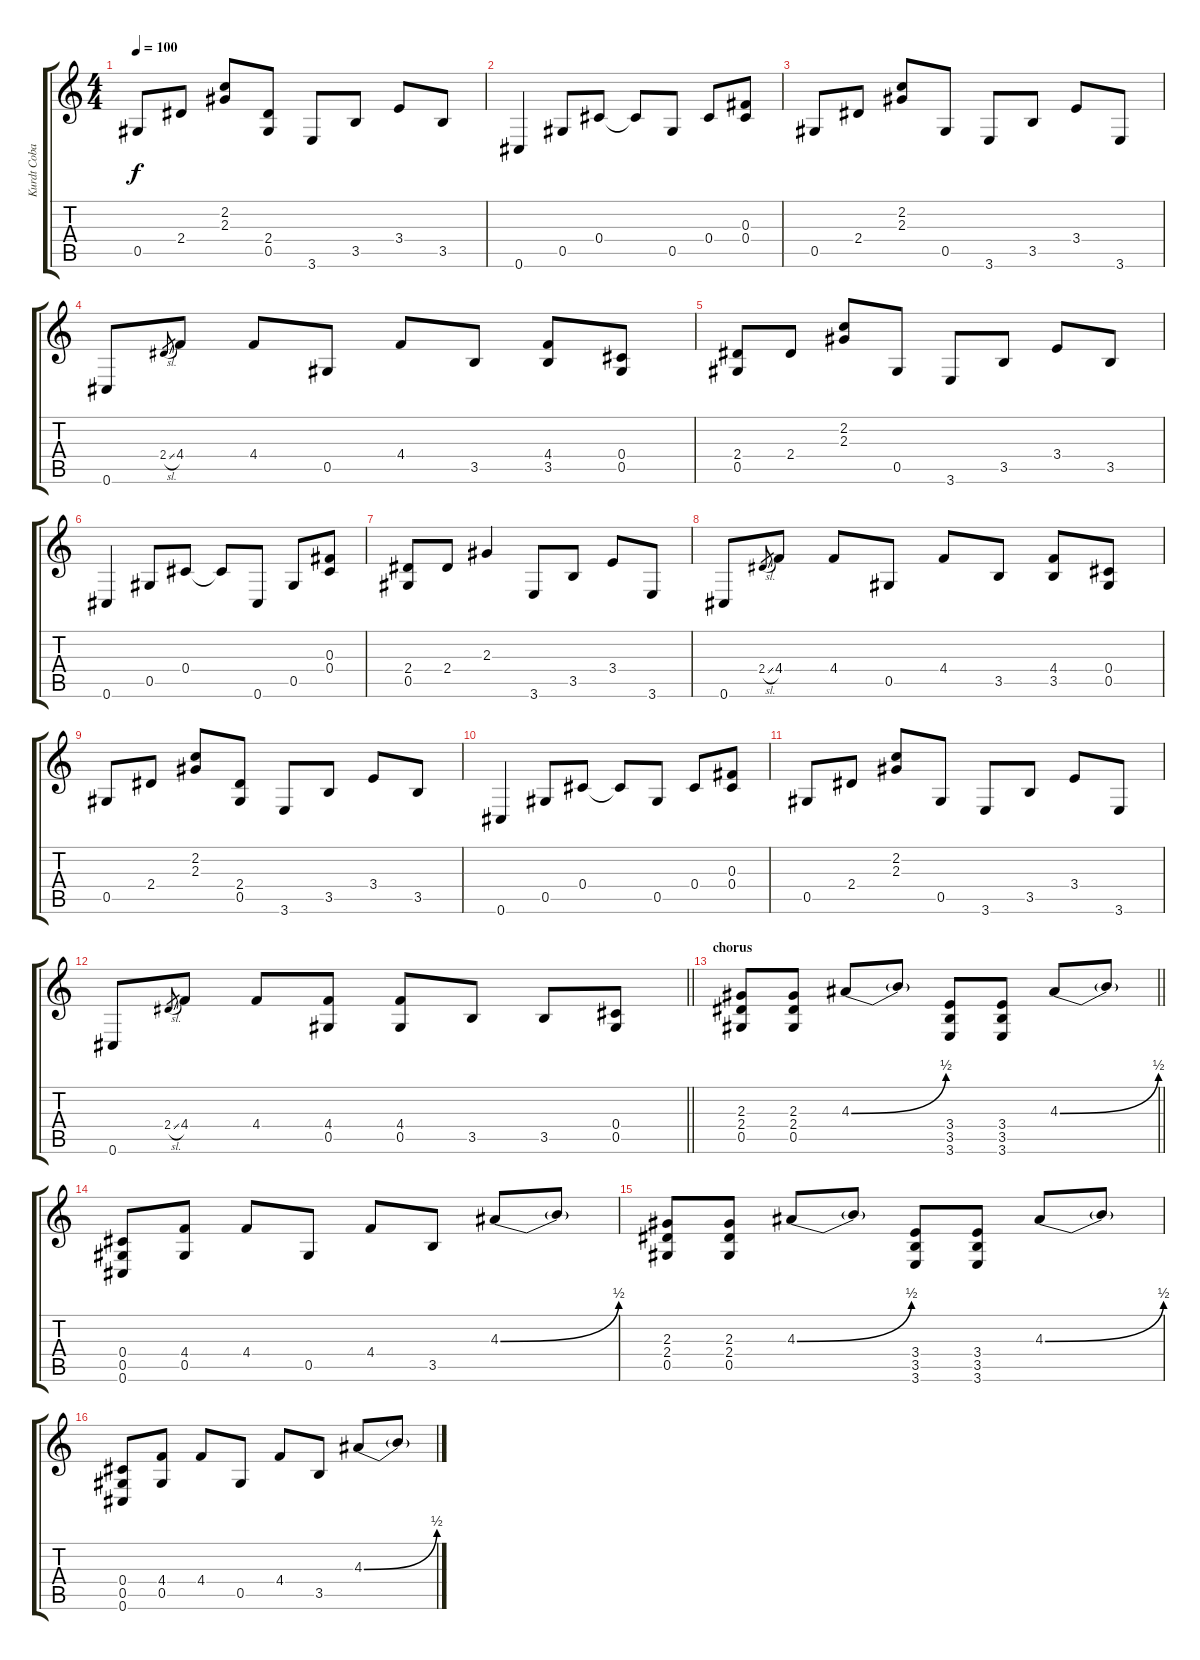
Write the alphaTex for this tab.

\track ("Kurdt Cobain" "Kurdt Coba") {instrument electricguitarclean}
\staff {score tabs}
\tuning (Eb4 Bb3 Gb3 Db3 Ab2 Db2) {hide}
\ts (4 4)
\tempo 100
\clef g2
\ks c
0.5.8{dy f} 2.4.8 (2.2 2.3).8 (2.4 0.5).8 3.6.8 3.5.8 3.4.8 3.5.8 |
0.6.4 0.5.8 0.4.8 0.4{t}.8 0.5.8 0.4.8 (0.3 0.4).8 |
0.5.8 2.4.8 (2.2 2.3).8 0.5.8 3.6.8 3.5.8 3.4.8 3.6.8 |
0.6.8 2.4{sl}.8{gr} 4.4.8 4.4.8 0.5.8 4.4.8 3.5.8 (4.4 3.5).8 (0.4 0.5).8 |
(2.4 0.5).8 2.4.8 (2.2 2.3).8 0.5.8 3.6.8 3.5.8 3.4.8 3.5.8 |
0.6.4 0.5.8 0.4.8 0.4{t}.8 0.6.8 0.5.8 (0.3 0.4).8 |
(2.4 0.5).8 2.4.8 2.3.4 3.6.8 3.5.8 3.4.8 3.6.8 |
0.6.8 2.4{sl}.8{gr} 4.4.8 4.4.8 0.5.8 4.4.8 3.5.8 (4.4 3.5).8 (0.4 0.5).8 |
0.5.8 2.4.8 (2.2 2.3).8 (2.4 0.5).8 3.6.8 3.5.8 3.4.8 3.5.8 |
0.6.4 0.5.8 0.4.8 0.4{t}.8 0.5.8 0.4.8 (0.3 0.4).8 |
0.5.8 2.4.8 (2.2 2.3).8 0.5.8 3.6.8 3.5.8 3.4.8 3.6.8 |
\barLineRight lightlight
0.6.8{instrument distortionguitar} 2.4{sl}.8{gr} 4.4.8 4.4.8 (4.4 0.5).8 (4.4 0.5).8 3.5.8 3.5.8 (0.4 0.5).8 |
\section ("" "chorus")
\barLineRight lightlight
(2.3 2.4 0.5).8 (2.3 2.4 0.5).8 4.3{be (bend 0 0 60 2)}.8 4.3{t}.8 (3.4 3.5 3.6).8 (3.4 3.5 3.6).8 4.3{be (bend 0 0 60 2)}.8 4.3{t}.8 |
(0.4 0.5 0.6).8 (4.4 0.5).8 4.4.8 0.5.8 4.4.8 3.5.8 4.3{be (bend 0 0 60 2)}.8 4.3{t}.8 |
(2.3 2.4 0.5).8 (2.3 2.4 0.5).8 4.3{be (bend 0 0 60 2)}.8 4.3{t}.8 (3.4 3.5 3.6).8 (3.4 3.5 3.6).8 4.3{be (bend 0 0 60 2)}.8 4.3{t}.8 |
(0.4 0.5 0.6).8 (4.4 0.5).8 4.4.8 0.5.8 4.4.8 3.5.8 4.3{be (bend 0 0 60 2)}.8 4.3{t}.8
